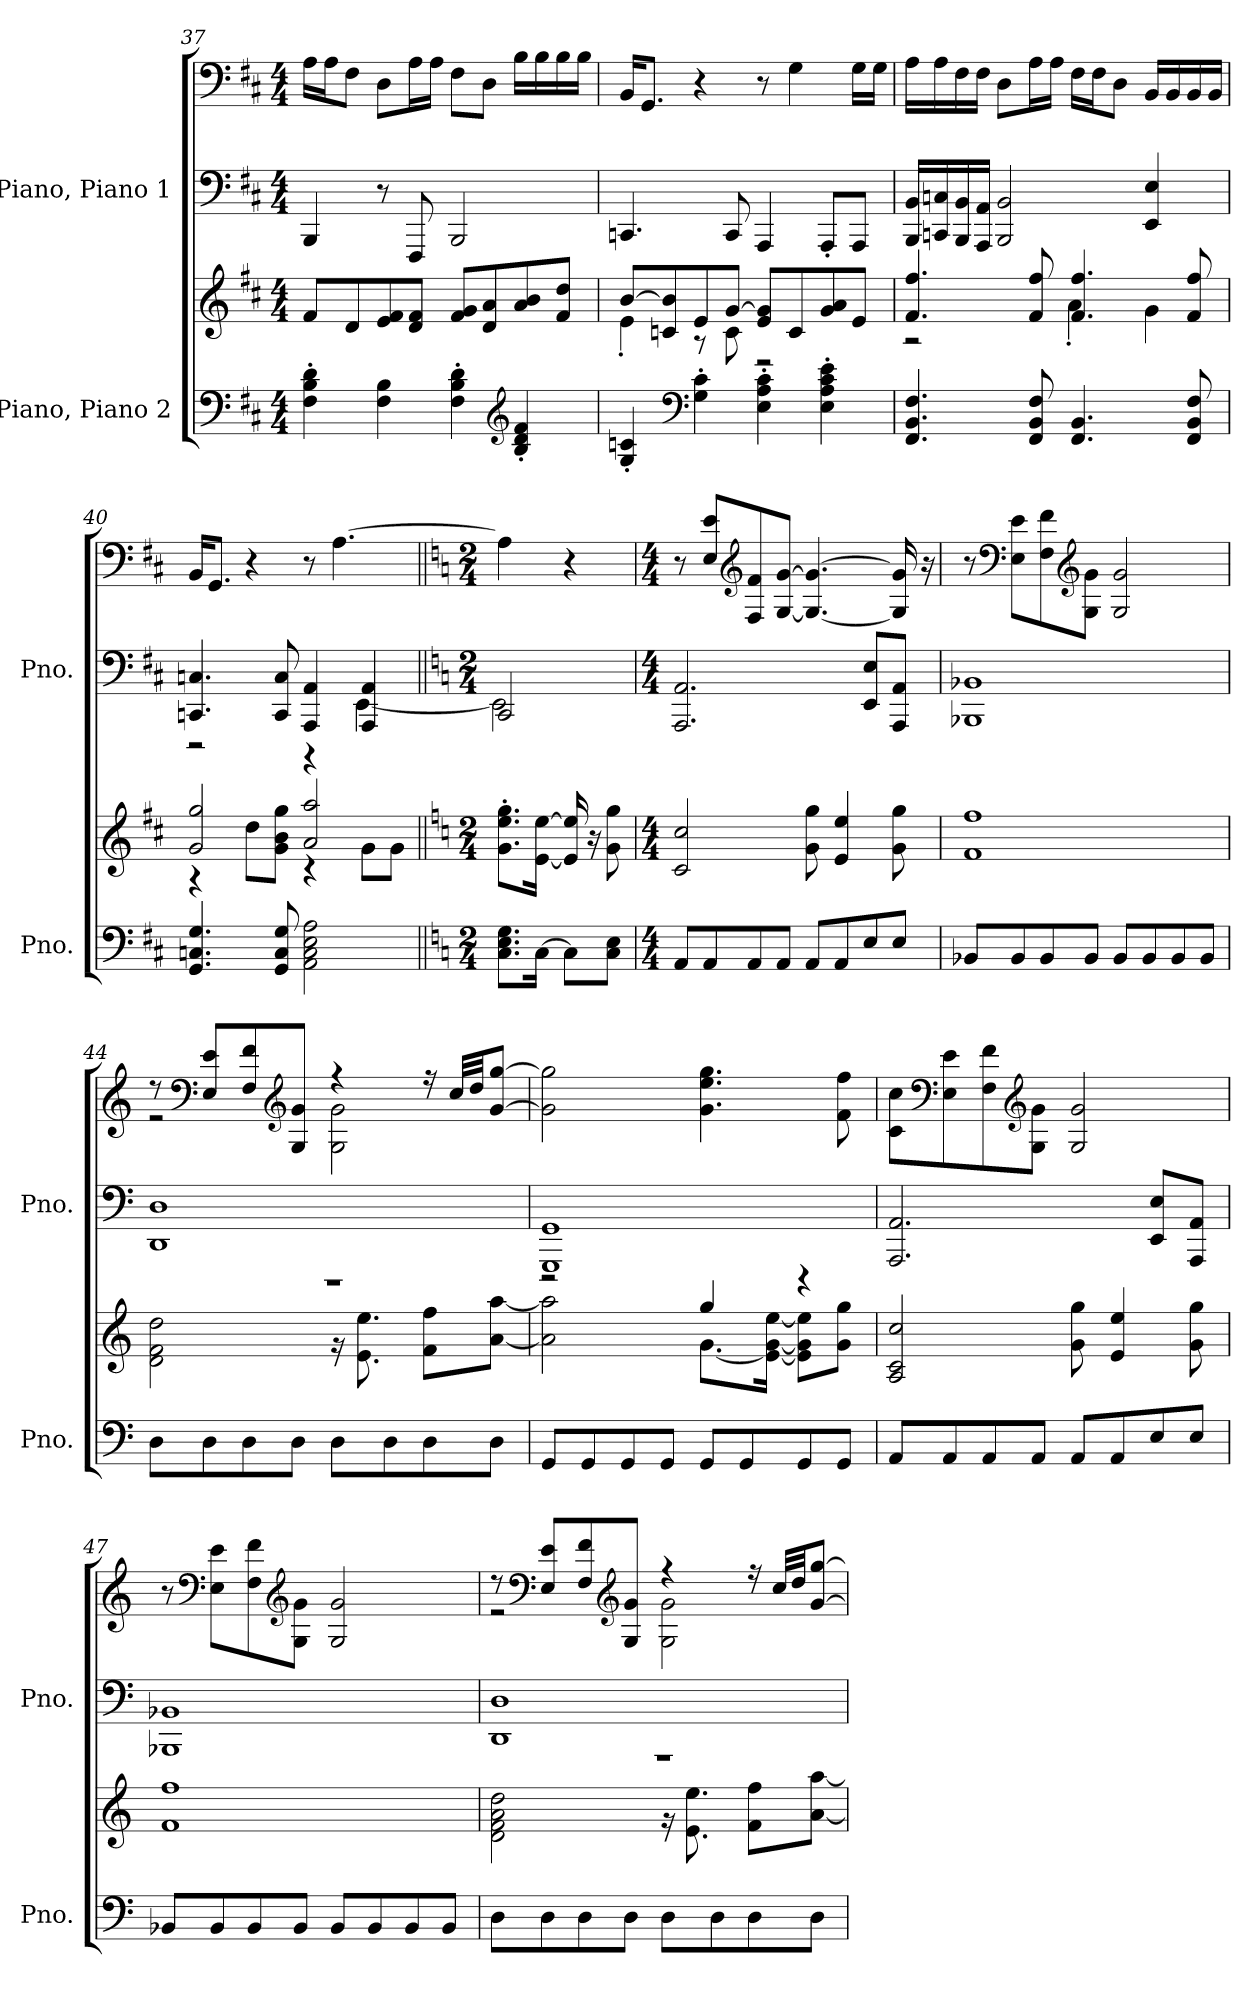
**kern	**kern	**kern	**kern
*part2	*part2	*part1	*part1
*staff4	*staff3	*staff2	*staff1
*I"Piano, Piano 2	*	*I"Piano, Piano 1	*
*I'Pno.	*	*I'Pno.	*
*clefF4	*clefG2	*clefF4	*clefF4
*k[f#c#]	*k[f#c#]	*k[f#c#]	*k[f#c#]
*M4/4	*M4/4	*M4/4	*M4/4
=37	=37	=37	=37
4F#\' 4B\' 4d\'	8f#/L	4BBB/	16A\LL
.	.	.	16A\J
.	8d/	.	8F#\J
4F#\ 4B\	8e/ 8f#/	8r	8D\L
.	8d/ 8f#/J	8FFF#/	16A\L
.	.	.	16A\JJ
4F#\' 4B\' 4d\'	8f#/ 8g/L	2BBB/	8F#\L
.	8d/ 8a/	.	8D\J
*clefG2	*	*	*
4B/' 4d/' 4f#/'	8a/ 8b/	.	16B\LL
.	.	.	16B\
.	8f#/ 8dd/J	.	16B\
.	.	.	16B\JJ
!!LO:LB:g=z
=38	=38	=38	=38
*	*^	*	*
4G/' 4cn/'	[8b/L	4e'\	4.CCn/	16BB/KL
.	.	.	.	8.GG/J
.	8cn/ 8b/]	.	.	.
*clefF4	*	*	*	*
4G\' 4c\'	8e/	8r	.	4r
.	[8g/J	8c\	8CC/	.
4E\' 4A\' 4c\'	8e/ 8g/]L	2r	4AAA/	8r
.	8c/	.	.	4G\
4E\' 4A\' 4c\' 4e\'	8g/ 8a/	.	8AAA'/L	.
.	8e/J	.	8AAA/J	16G\LL
.	.	.	.	16G\JJ
=39	=39	=39	=39	=39
4.FF#/ 4.BB/ 4.F#/	4.f#/ 4.ff#/	2r	16BBB/ 16BB/LL	16A\LL
.	.	.	16CCn/ 16Cn/	16A\
.	.	.	16BBB/ 16BB/	16F#\
.	.	.	16AAA/ 16AA/JJ	16F#\JJ
.	.	.	2BBB/ 2BB/	8D\L
8FF#/ 8BB/ 8F#/	8f#/ 8ff#/	.	.	16A\L
.	.	.	.	16A\JJ
4.FF#/ 4.BB/	4.f#/ 4.ff#/	4a'\	.	16F#\LL
.	.	.	.	16F#\J
.	.	.	.	8D\J
.	.	4g\	4EE/ 4E/	16BB/LL
.	.	.	.	16BB/
8FF#/ 8BB/ 8F#/	8f#/ 8ff#/	.	.	16BB/
.	.	.	.	16BB/JJ
=40	=40	=40	=40	=40
*	*	*	*^	*
4.GG/ 4.Cn/ 4.G/	2g/ 2gg/	4r	4.CCn/ 4.Cn/	2r	16BB/KL
.	.	.	.	.	8.GG/J
.	.	8dd\L	.	.	4r
8GG/ 8C/ 8G/	.	8g\ 8b\ 8gg\J	8CC/ 8C/	.	.
2AA\ 2C\ 2E\ 2A\	2a/ 2aa/	4r	4AAA/ 4AA/	4r	8r
.	.	.	.	.	[4.A\
.	.	8g\L	4AAA/ 4AA/	[4EE\	.
.	.	8g\J	.	.	.
*	*v	*v	*	*	*
!!LO:LB:g=z
=41||	=41||	=41||	=41||	=41||
*k[]	*k[]	*k[]	*	*k[]
*M2/4	*M2/4	*M2/4	*	*M2/4
*	*	*	*	*MM81
8.C\ 8.E\ 8.G\L	8.g\' 8.ee\' 8.gg\'L	2CC/	2EE\]	4A\]
[16C\Jk	[16e\ [16ee\Jk	.	.	.
8C\L]	16e/] 16ee/]	.	.	4r
.	16r	.	.	.
8C\ 8E\J	8g\ 8gg\	.	.	.
*	*	*v	*v	*
=42	=42	=42	=42
*M4/4	*M4/4	*M4/4	*M4/4
8AA/L	2c/ 2cc/	2.AAA/ 2.AA/	8r
8AA/	.	.	8E/ 8e/L
*	*	*	*clefG2
8AA/	.	.	8F/ 8f/
8AA/J	.	.	[8G/ [8g/J
8AA/L	8g\ 8gg\	.	4.G/_ 4.g/_
8AA/	4e/ 4ee/	.	.
8E/	.	8EE/ 8E/L	.
8E/J	8g\ 8gg\	8AAA/ 8AA/J	16G/] 16g/]
.	.	.	16r
=43	=43	=43	=43
8BB-X/L	1f 1ff	1BBB-X 1BB-X	8r
*	*	*	*clefF4
8BB-/	.	.	8E\ 8e\L
8BB-/	.	.	8F\ 8f\
*	*	*	*clefG2
8BB-/J	.	.	8G\ 8g\J
8BB-/L	.	.	2G/ 2g/
8BB-/	.	.	.
8BB-/	.	.	.
8BB-/J	.	.	.
!!LO:PB:g=z
=44	=44	=44	=44
*	*^	*	*^
8D\L	1r	2d\ 2f\ 2dd\	1DD 1D	8r	2r
*	*	*	*	*clefF4	*
8D\	.	.	.	8E/ 8e/L	.
8D\	.	.	.	8F/ 8f/	.
*	*	*	*	*clefG2	*
8D\J	.	.	.	8G/ 8g/J	.
8D\L	.	16r	.	4r	2G\ 2g\
.	.	8.e\ 8.ee\	.	.	.
8D\	.	.	.	.	.
8D\	.	8f\ 8ff\L	.	16r	.
.	.	.	.	32cc/LLL	.
.	.	.	.	32dd/JJ	.
8D\J	.	[8a\ [8aa\J	.	[8g/ [8gg/J	.
*	*	*	*	*v	*v
=45	=45	=45	=45	=45
8GG/L	2r	2a\] 2aa\]	1GGG 1GG	2g\] 2gg\]
8GG/	.	.	.	.
8GG/	.	.	.	.
8GG/J	.	.	.	.
8GG/L	4gg/	[8.g\L	.	4.g\ 4.ee\ 4.gg\
8GG/	.	.	.	.
.	.	[16e\ 16g\_ [16ee\Jk	.	.
8GG/	4r	8e\] 8g\] 8ee\]L	.	.
8GG/J	.	8g\ 8gg\J	.	8f\ 8ff\
*	*v	*v	*	*
=46	=46	=46	=46
8AA/L	2A/ 2c/ 2cc/	2.AAA/ 2.AA/	8c\ 8cc\L
*	*	*	*clefF4
8AA/	.	.	8E\ 8e\
8AA/	.	.	8F\ 8f\
*	*	*	*clefG2
8AA/J	.	.	8G\ 8g\J
8AA/L	8g\ 8gg\	.	2G/ 2g/
8AA/	4e/ 4ee/	.	.
8E/	.	8EE/ 8E/L	.
8E/J	8g\ 8gg\	8AAA/ 8AA/J	.
!!LO:LB:g=z
=47	=47	=47	=47
8BB-X/L	1f 1ff	1BBB-X 1BB-X	8r
*	*	*	*clefF4
8BB-/	.	.	8E\ 8e\L
8BB-/	.	.	8F\ 8f\
*	*	*	*clefG2
8BB-/J	.	.	8G\ 8g\J
8BB-/L	.	.	2G/ 2g/
8BB-/	.	.	.
8BB-/	.	.	.
8BB-/J	.	.	.
=48	=48	=48	=48
*	*^	*	*^
8D\L	1r	2d\ 2f\ 2a\ 2dd\	1DD 1D	8r	2r
*	*	*	*	*clefF4	*
8D\	.	.	.	8E/ 8e/L	.
8D\	.	.	.	8F/ 8f/	.
*	*	*	*	*clefG2	*
8D\J	.	.	.	8G/ 8g/J	.
8D\L	.	16r	.	4r	2G\ 2g\
.	.	8.e\ 8.ee\	.	.	.
8D\	.	.	.	.	.
8D\	.	8f\ 8ff\L	.	16r	.
.	.	.	.	32cc/LLL	.
.	.	.	.	32dd/JJ	.
8D\J	.	[8a\ [8aa\J	.	[8g/ [8gg/J	.
*	*v	*v	*	*v	*v
=	=	=	=
*-	*-	*-	*-
